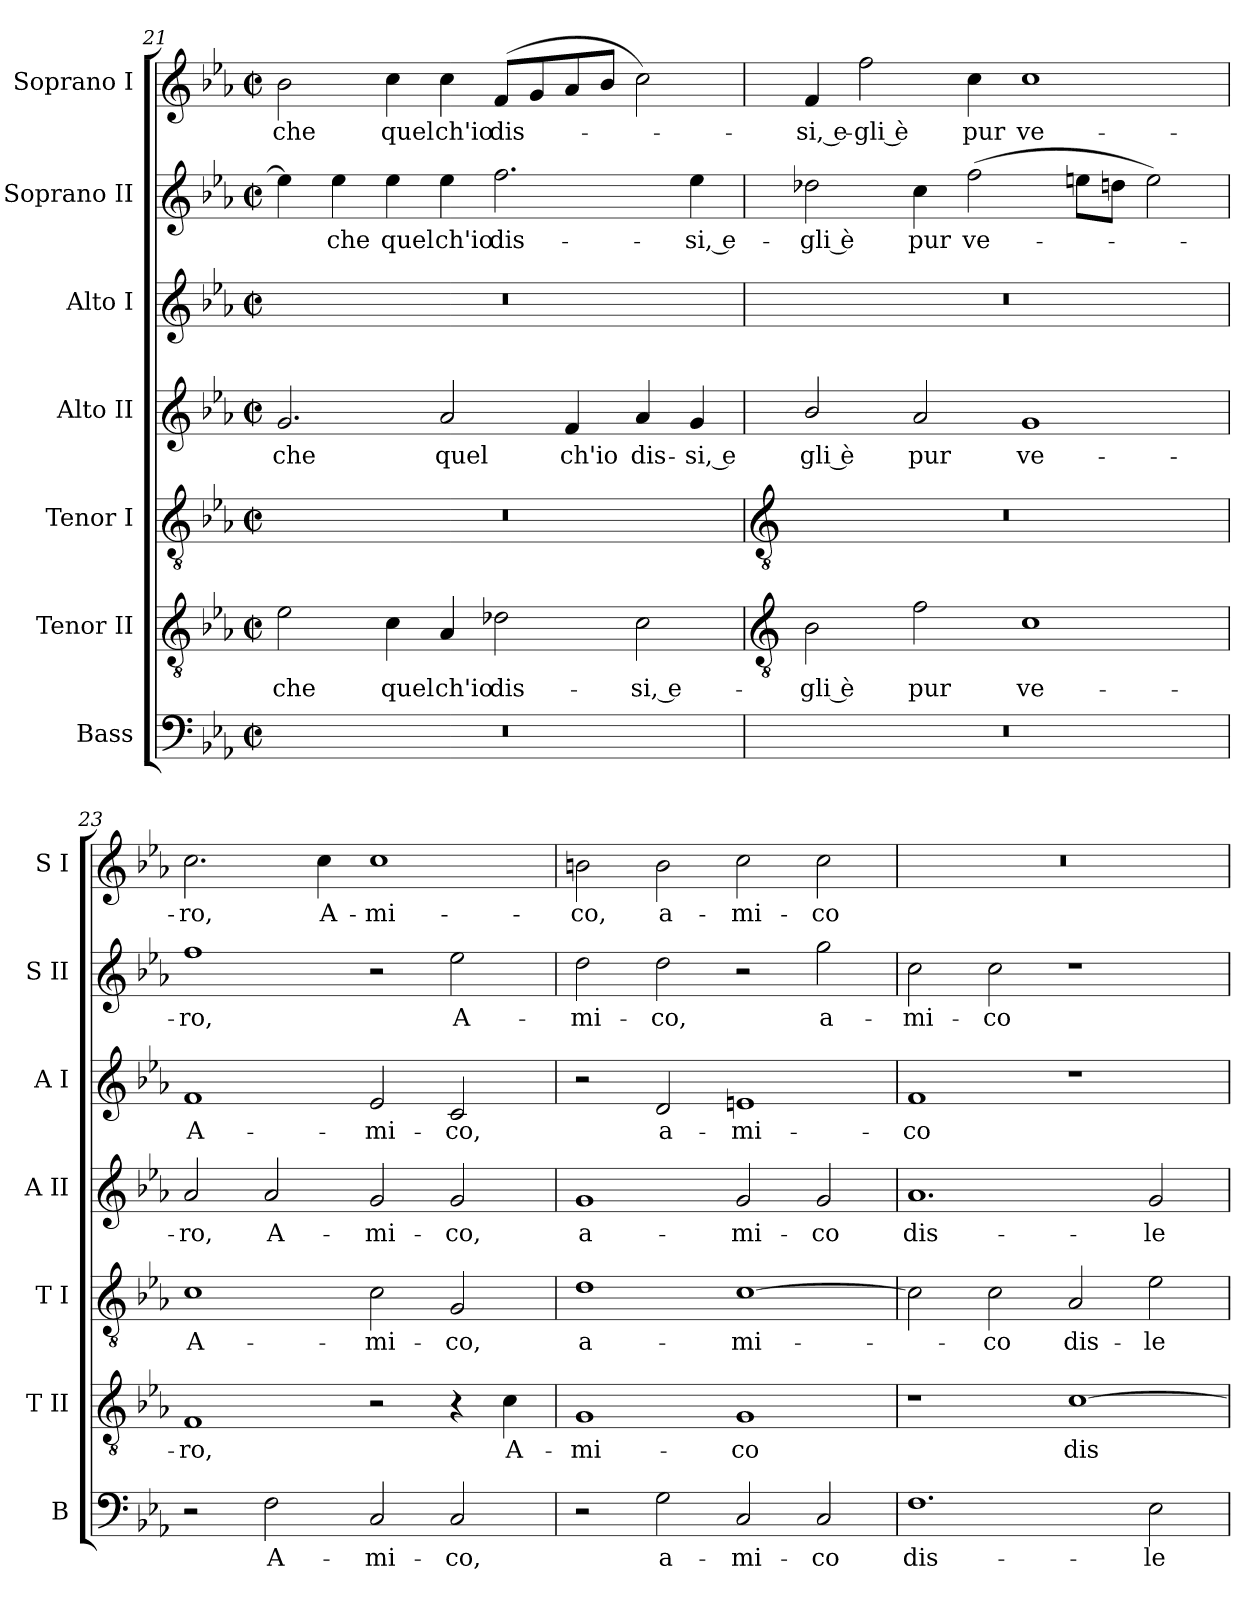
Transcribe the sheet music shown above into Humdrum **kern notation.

**kern	**text	**kern	**text	**kern	**text	**kern	**text	**kern	**text	**kern	**text	**kern	**text
*part7	*part7	*part6	*part6	*part5	*part5	*part4	*part4	*part3	*part3	*part2	*part2	*part1	*part1
*staff7	*staff7	*staff6	*staff6	*staff5	*staff5	*staff4	*staff4	*staff3	*staff3	*staff2	*staff2	*staff1	*staff1
*I"Bass	*	*I"Tenor II	*	*I"Tenor I	*	*I"Alto II	*	*I"Alto I	*	*I"Soprano II	*	*I"Soprano I	*
*I'B	*	*I'T II	*	*I'T I	*	*I'A II	*	*I'A I	*	*I'S II	*	*I'S I	*
*clefF4	*	*clefGv2	*	*clefGv2	*	*clefG2	*	*clefG2	*	*clefG2	*	*clefG2	*
*k[b-e-a-]	*	*k[b-e-a-]	*	*k[b-e-a-]	*	*k[b-e-a-]	*	*k[b-e-a-]	*	*k[b-e-a-]	*	*k[b-e-a-]	*
*E-:	*	*E-:	*	*E-:	*	*E-:	*	*E-:	*	*E-:	*	*E-:	*
*M4/2	*	*M4/2	*	*M4/2	*	*M4/2	*	*M4/2	*	*M4/2	*	*M4/2	*
*met(c|)	*	*met(c|)	*	*met(c|)	*	*met(c|)	*	*met(c|)	*	*met(c|)	*	*met(c|)	*
=21	=21	=21	=21	=21	=21	=21	=21	=21	=21	=21	=21	=21	=21
!	!	!	!LO:LY:b	!	!	!	!LO:LY:b	!	!	!	!	!	!LO:LY:b
0r	.	2e-	che	0r	.	2.g	che	0r	.	4ee-]	.	2b-	che
!	!	!	!	!	!	!	!	!	!	!	!LO:LY:b	!	!
.	.	.	.	.	.	.	.	.	.	4ee-	che	.	.
!	!	!	!LO:LY:b	!	!	!	!	!	!	!	!LO:LY:b	!	!LO:LY:b
.	.	4c	quel	.	.	.	.	.	.	4ee-	quel	4cc	quel
!	!	!	!LO:LY:b	!	!	!	!LO:LY:b	!	!	!	!LO:LY:b	!	!LO:LY:b
.	.	4A-	ch'io	.	.	2a-	quel	.	.	4ee-	ch'io	4cc	ch'io
!	!	!	!LO:LY:b	!	!	!	!	!	!	!	!LO:LY:b	!	!LO:LY:b
.	.	2d-X	dis-	.	.	.	.	.	.	2.ff	dis-	(<8fL	dis-
.	.	.	.	.	.	.	.	.	.	.	.	8g	.
!	!	!	!	!	!	!	!LO:LY:b	!	!	!	!	!	!
.	.	.	.	.	.	4f	ch'io	.	.	.	.	8a-	.
.	.	.	.	.	.	.	.	.	.	.	.	8b-J	.
!	!	!	!LO:LY:b	!	!	!	!LO:LY:b	!	!	!	!	!	!
.	.	2c	-si, e-	.	.	4a-	dis-	.	.	.	.	2cc)	.
!	!	!	!	!	!	!	!LO:LY:b	!	!	!	!LO:LY:b	!	!
.	.	.	.	.	.	4g	-si, e	.	.	4ee-	-si, e-	.	.
!!LO:LB:g=z
=22	=22	=22	=22	=22	=22	=22	=22	=22	=22	=22	=22	=22	=22
*	*	*clefGv2	*	*clefGv2	*	*	*	*	*	*	*	*	*
!	!	!	!LO:LY:b	!	!	!	!LO:LY:b	!	!	!	!LO:LY:b	!	!LO:LY:b
0r	.	2B-	-gli è	0r	.	2b-/	gli è	0r	.	2dd-X	-gli è	4f	si, e-
!	!	!	!	!	!	!	!	!	!	!	!	!	!LO:LY:b
.	.	.	.	.	.	.	.	.	.	.	.	2ff	-gli è
!	!	!	!LO:LY:b	!	!	!	!LO:LY:b	!	!	!	!LO:LY:b	!	!
.	.	2f	pur	.	.	2a-	pur	.	.	4cc	pur	.	.
!	!	!	!	!	!	!	!	!	!	!	!LO:LY:b	!	!LO:LY:b
.	.	.	.	.	.	.	.	.	.	(>2ff	ve-	4cc	pur
!	!	!	!LO:LY:b	!	!	!	!LO:LY:b	!	!	!	!	!	!LO:LY:b
.	.	1c	ve-	.	.	1g	ve-	.	.	.	.	1cc	ve-
.	.	.	.	.	.	.	.	.	.	8eenL	.	.	.
.	.	.	.	.	.	.	.	.	.	8ddnJ	.	.	.
.	.	.	.	.	.	.	.	.	.	2ee)	.	.	.
=23	=23	=23	=23	=23	=23	=23	=23	=23	=23	=23	=23	=23	=23
!	!	!	!LO:LY:b	!	!LO:LY:b	!	!LO:LY:b	!	!LO:LY:b	!	!LO:LY:b	!	!LO:LY:b
2r	.	1F	-ro,	1c	A-	2a-	-ro,	1f	A-	1ff	ro,	2.cc	-ro,
!	!LO:LY:b	!	!	!	!	!	!LO:LY:b	!	!	!	!	!	!
2F	A-	.	.	.	.	2a-	A-	.	.	.	.	.	.
!	!	!	!	!	!	!	!	!	!	!	!	!	!LO:LY:b
.	.	.	.	.	.	.	.	.	.	.	.	4cc	A-
!	!LO:LY:b	!	!	!	!LO:LY:b	!	!LO:LY:b	!	!LO:LY:b	!	!	!	!LO:LY:b
2C	-mi-	2r	.	2c	-mi-	2g	-mi-	2e-	-mi-	2r	.	1cc	-mi-
!	!LO:LY:b	!	!	!	!LO:LY:b	!	!LO:LY:b	!	!LO:LY:b	!	!LO:LY:b	!	!
2C	-co,	4r	.	2G	-co,	2g	-co,	2c	-co,	2ee-	A-	.	.
!	!	!	!LO:LY:b	!	!	!	!	!	!	!	!	!	!
.	.	4c	A-	.	.	.	.	.	.	.	.	.	.
=24	=24	=24	=24	=24	=24	=24	=24	=24	=24	=24	=24	=24	=24
!	!	!	!LO:LY:b	!	!LO:LY:b	!	!LO:LY:b	!	!	!	!LO:LY:b	!	!LO:LY:b
2r	.	1G	-mi-	1d	a-	1g	a-	2r	.	2dd	-mi-	2bn	-co,
!	!LO:LY:b	!	!	!	!	!	!	!	!LO:LY:b	!	!LO:LY:b	!	!LO:LY:b
2G	a-	.	.	.	.	.	.	2d	a-	2dd	-co,	2b	a-
!	!LO:LY:b	!	!LO:LY:b	!	!LO:LY:b	!	!LO:LY:b	!	!LO:LY:b	!	!	!	!LO:LY:b
2C	-mi-	1G	-co	[1c	-mi-	2g	-mi-	1en	-mi-	2r	.	2cc	-mi-
!	!LO:LY:b	!	!	!	!	!	!LO:LY:b	!	!	!	!LO:LY:b	!	!LO:LY:b
2C	-co	.	.	.	.	2g	-co	.	.	2gg	a-	2cc	-co
=25	=25	=25	=25	=25	=25	=25	=25	=25	=25	=25	=25	=25	=25
!	!LO:LY:b	!	!	!	!	!	!LO:LY:b	!	!LO:LY:b	!	!LO:LY:b	!	!
1.F	dis-	1r	.	2c]	.	1.a-	dis-	1f	-co	2cc	-mi-	0r	.
!	!	!	!	!	!LO:LY:b	!	!	!	!	!	!LO:LY:b	!	!
.	.	.	.	2c	co	.	.	.	.	2cc	-co	.	.
!	!	!	!LO:LY:b	!	!LO:LY:b	!	!	!	!	!	!	!	!
.	.	[1c	dis-	2A-	dis-	.	.	1r	.	1r	.	.	.
!	!LO:LY:b	!	!	!	!LO:LY:b	!	!LO:LY:b	!	!	!	!	!	!
2E-	-le	.	.	2e-	-le-	2g	-le-	.	.	.	.	.	.
=	=	=	=	=	=	=	=	=	=	=	=	=	=
*-	*-	*-	*-	*-	*-	*-	*-	*-	*-	*-	*-	*-	*-
